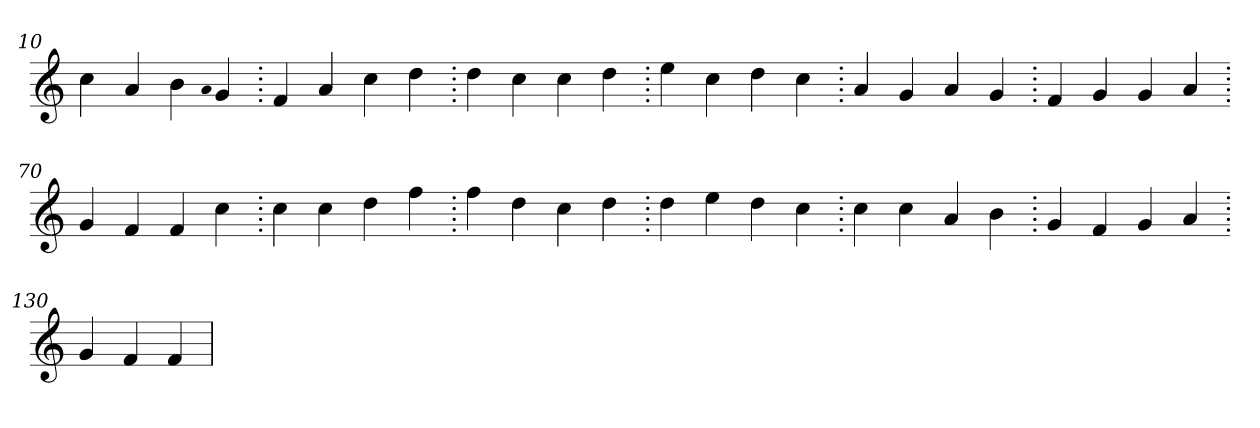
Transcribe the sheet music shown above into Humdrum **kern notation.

**kern
*part1
*staff1
*clefG2
=10.
4cc
4a
4b
qqa
4g
=20.
4f
4a
4cc
4dd
=30.
4dd
4cc
4cc
4dd
=40.
4ee
4cc
4dd
4cc
=50.
4a
4g
4a
4g
=60.
4f
4g
4g
4a
=70.
4g
4f
4f
4cc
=80.
4cc
4cc
4dd
4ff
=90.
4ff
4dd
4cc
4dd
=100.
4dd
4ee
4dd
4cc
=110.
4cc
4cc
4a
4b
=120.
4g
4f
4g
4a
=130.
4g
4f
4f
=
*-
